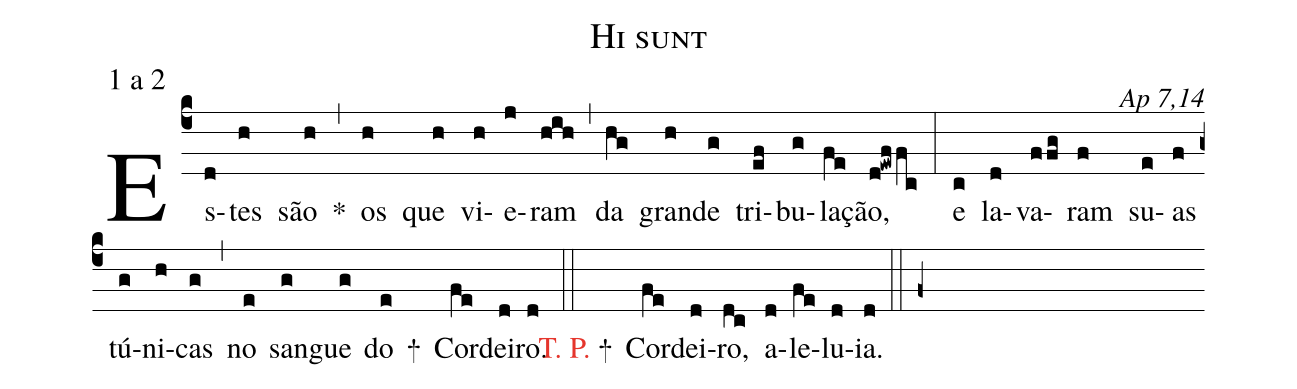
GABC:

name: Hi sunt;
mode: 1;
mode-differentia: a 2;
commentary: Ap 7,14;
%%
(c4)

Es(d)tes(h) são(h) *(,) os(h) que(h) vi(h)e(j)ram(hih) (,) da(hg) gran(h)de(g) tri(ef)bu(g)la(fe)ção,(d!ewffc) (:) e(c) la(d)va(ffg)ram(f) su(e)as(f) tú(g)ni(h)cas(g) (,) no(e) san(g)gue(g) do(e) +() Cor(fe)dei(d)ro.(d)

(::)

<c><sc>T. P.</sc></c> +() Cor(fe)dei(d)ro,(dc) a(d)le(fe)lu(d)ia.(d)

(::)

(f+)
